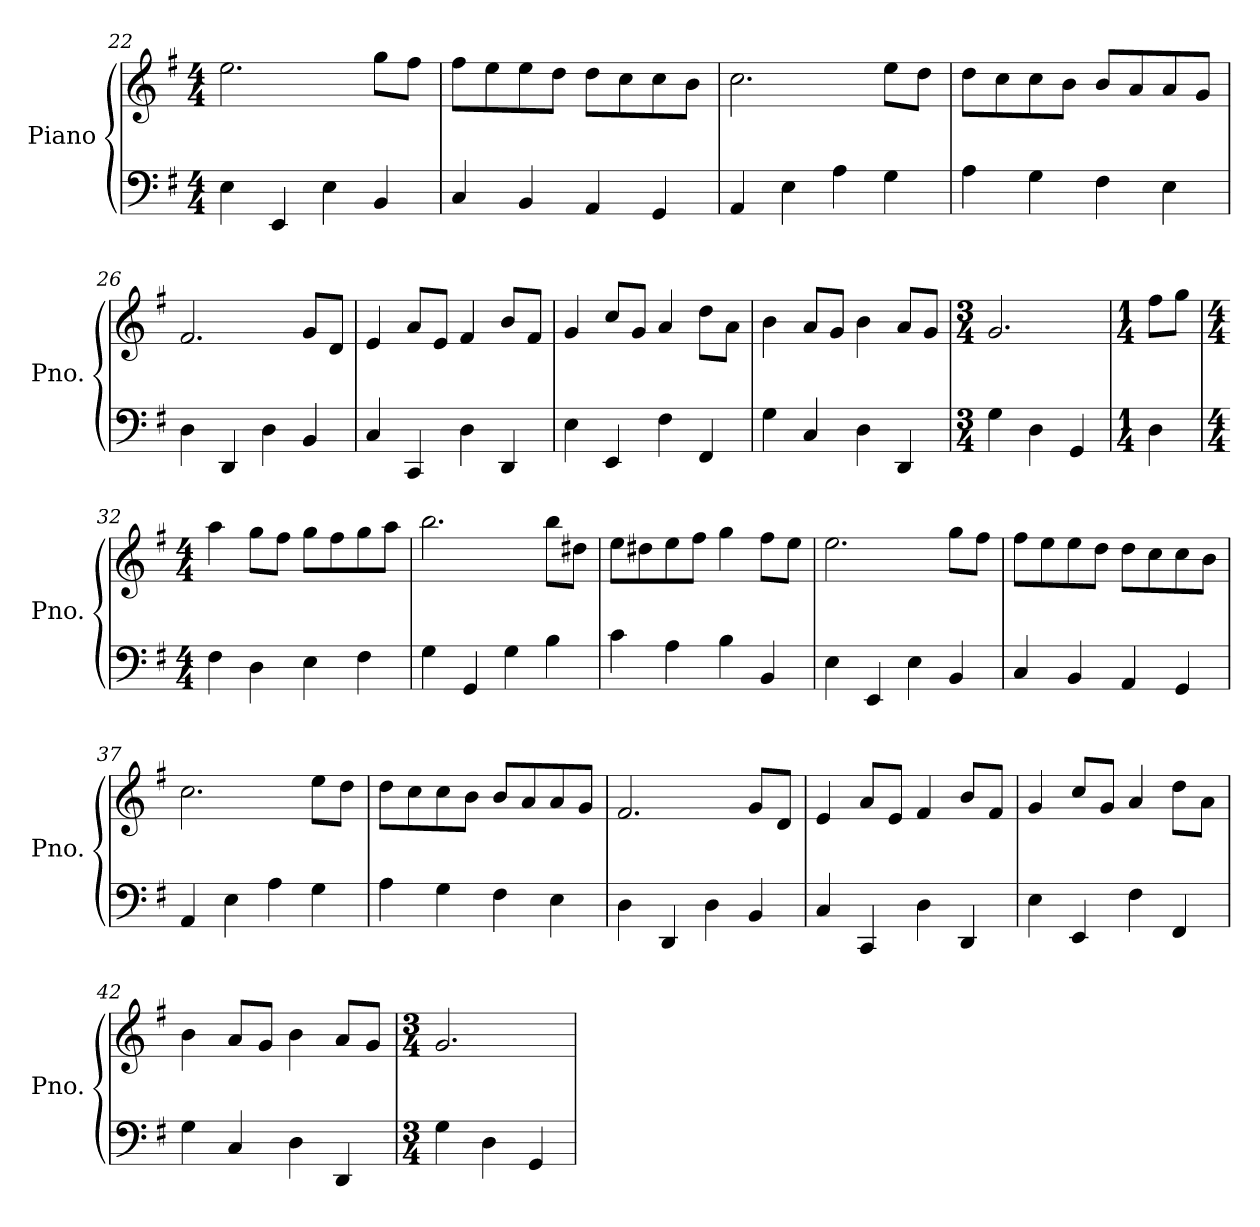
**kern	**kern
*part1	*part1
*staff2	*staff1
*I"Piano	*
*I'Pno.	*
*clefF4	*clefG2
*k[f#]	*k[f#]
*M4/4	*M4/4
=22	=22
4E\	2.ee\
4EE/	.
4E\	.
4BB/	8gg\L
.	8ff#\J
=23	=23
4C/	8ff#\L
.	8ee\
4BB/	8ee\
.	8dd\J
4AA/	8dd\L
.	8cc\
4GG/	8cc\
.	8b\J
=24	=24
4AA/	2.cc\
4E\	.
4A\	.
4G\	8ee\L
.	8dd\J
=25	=25
4A\	8dd\L
.	8cc\
4G\	8cc\
.	8b\J
4F#\	8b/L
.	8a/
4E\	8a/
.	8g/J
=26	=26
4D\	2.f#/
4DD/	.
4D\	.
4BB/	8g/L
.	8d/J
!!LO:LB:g=z
=27	=27
4C/	4e/
4CC/	8a/L
.	8e/J
4D\	4f#/
4DD/	8b/L
.	8f#/J
=28	=28
4E\	4g/
4EE/	8cc/L
.	8g/J
4F#\	4a/
4FF#/	8dd\L
.	8a\J
=29	=29
4G\	4b\
4C/	8a/L
.	8g/J
4D\	4b\
4DD/	8a/L
.	8g/J
=30	=30
*M3/4	*M3/4
4G\	2.g/
4D\	.
4GG/	.
=31	=31
*M1/4	*M1/4
4D\	8ff#\L
.	8gg\J
=32	=32
*M4/4	*M4/4
4F#\	4aa\
4D\	8gg\L
.	8ff#\J
4E\	8gg\L
.	8ff#\
4F#\	8gg\
.	8aa\J
=33	=33
4G\	2.bb\
4GG/	.
4G\	.
4B\	8bb\L
.	8dd#X\J
!!LO:LB:g=z
=34	=34
4c\	8ee\L
.	8dd#X\
4A\	8ee\
.	8ff#\J
4B\	4gg\
4BB/	8ff#\L
.	8ee\J
=35	=35
4E\	2.ee\
4EE/	.
4E\	.
4BB/	8gg\L
.	8ff#\J
=36	=36
4C/	8ff#\L
.	8ee\
4BB/	8ee\
.	8dd\J
4AA/	8dd\L
.	8cc\
4GG/	8cc\
.	8b\J
=37	=37
4AA/	2.cc\
4E\	.
4A\	.
4G\	8ee\L
.	8dd\J
=38	=38
4A\	8dd\L
.	8cc\
4G\	8cc\
.	8b\J
4F#\	8b/L
.	8a/
4E\	8a/
.	8g/J
=39	=39
4D\	2.f#/
4DD/	.
4D\	.
4BB/	8g/L
.	8d/J
!!LO:PB:g=z
=40	=40
4C/	4e/
4CC/	8a/L
.	8e/J
4D\	4f#/
4DD/	8b/L
.	8f#/J
=41	=41
4E\	4g/
4EE/	8cc/L
.	8g/J
4F#\	4a/
4FF#/	8dd\L
.	8a\J
=42	=42
4G\	4b\
4C/	8a/L
.	8g/J
4D\	4b\
4DD/	8a/L
.	8g/J
=43	=43
*M3/4	*M3/4
4G\	2.g/
4D\	.
4GG/	.
=	=
*-	*-
